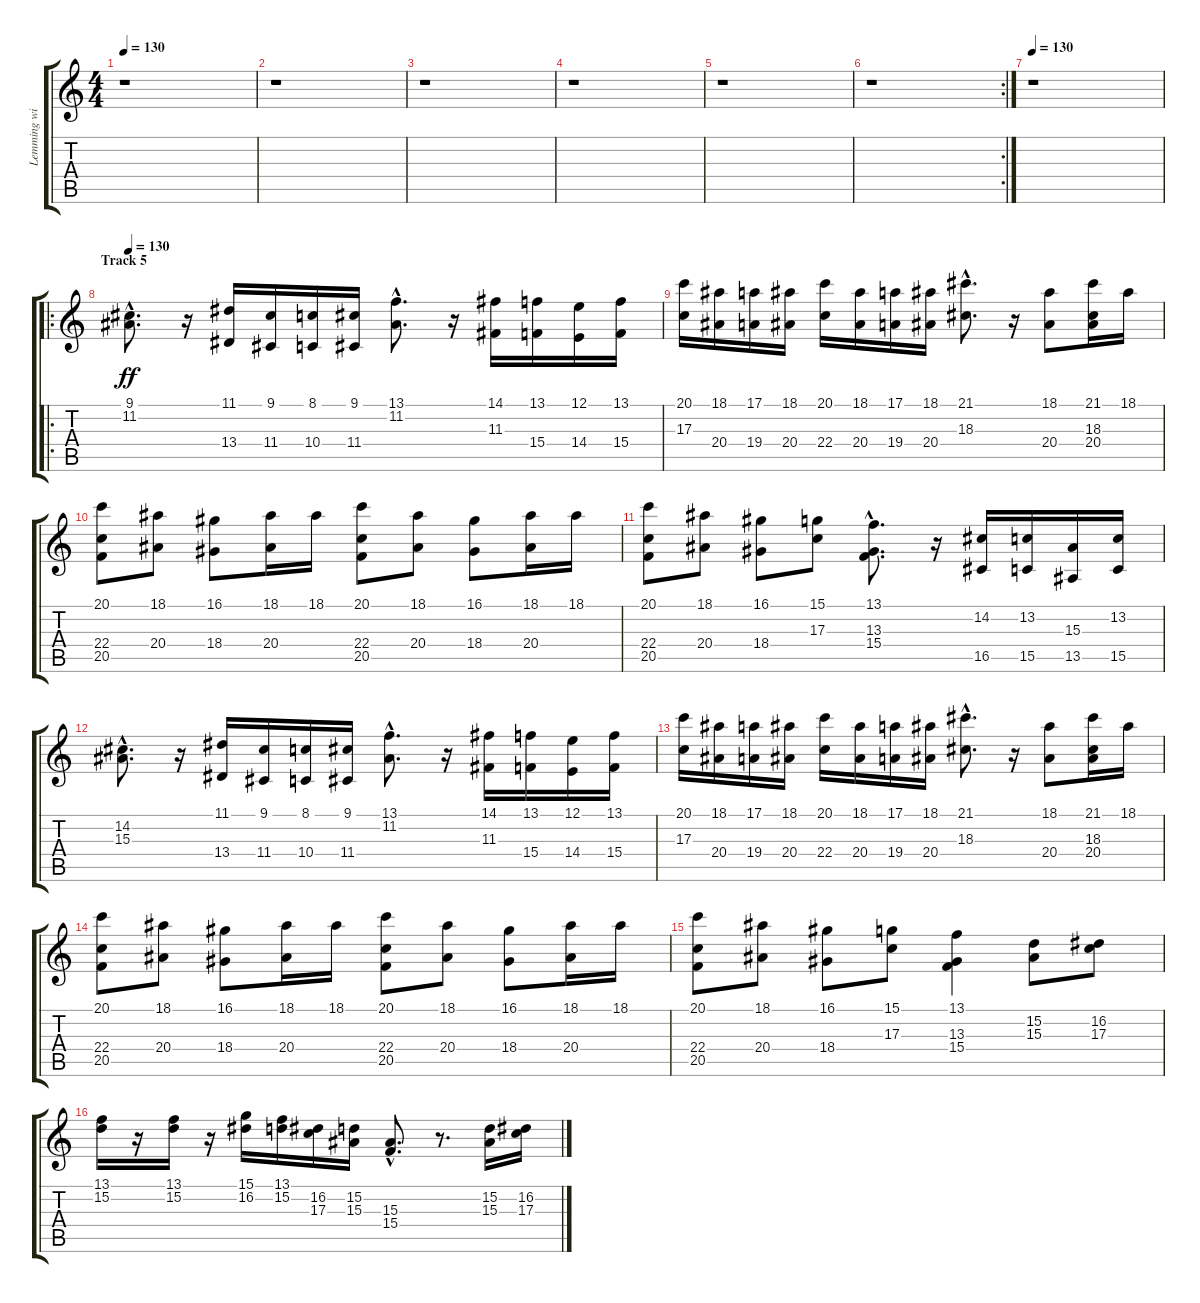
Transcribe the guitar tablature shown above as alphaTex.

\track ("Lemming with Keyboard / Guitar 3" "Lemming wi") {instrument acousticgrandpiano}
\staff {score tabs}
\tuning (E4 B3 G3 D3 A2 E2) {hide}
\ts (4 4)
\tempo 130
\clef g2
\ks c
r.1{dy mf} |
r.1 |
r.1 |
r.1 |
r.1 |
\rc 2
r.1 |
\tempo 130
r.1 |
\ro
\section ("" "Track 5")
\tempo 130
(9.1{hac} 11.2{hac}).8{d dy ff} r.16 (11.1 13.4).16 (9.1 11.4).16 (8.1 10.4).16 (9.1 11.4).16 (13.1{hac} 11.2{hac}).8{d} r.16 (14.1 11.3).16 (13.1 15.4).16 (12.1 14.4).16 (13.1 15.4).16 |
(20.1 17.3).16 (18.1 20.4).16 (17.1 19.4).16 (18.1 20.4).16 (20.1 22.4).16 (18.1 20.4).16 (17.1 19.4).16 (18.1 20.4).16 (21.1{hac} 18.3{hac}).8{d} r.16 (18.1 20.4).8 (21.1 18.3 20.4).16 18.1.16 |
(20.1 22.4 20.5).8 (18.1 20.4).8 (16.1 18.4).8 (18.1 20.4).16 18.1.16 (20.1 22.4 20.5).8 (18.1 20.4).8 (16.1 18.4).8 (18.1 20.4).16 18.1.16 |
(20.1 22.4 20.5).8 (18.1 20.4).8 (16.1 18.4).8 (15.1 17.3).8 (13.1{hac} 13.3{hac} 15.4{hac}).8{d} r.16 (14.2 16.5).16 (13.2 15.5).16 (15.3 13.5).16 (13.2 15.5).16 |
(14.2{hac} 15.3{hac}).8{d} r.16 (11.1 13.4).16 (9.1 11.4).16 (8.1 10.4).16 (9.1 11.4).16 (13.1{hac} 11.2{hac}).8{d} r.16 (14.1 11.3).16 (13.1 15.4).16 (12.1 14.4).16 (13.1 15.4).16 |
(20.1 17.3).16 (18.1 20.4).16 (17.1 19.4).16 (18.1 20.4).16 (20.1 22.4).16 (18.1 20.4).16 (17.1 19.4).16 (18.1 20.4).16 (21.1{hac} 18.3{hac}).8{d} r.16 (18.1 20.4).8 (21.1 18.3 20.4).16 18.1.16 |
(20.1 22.4 20.5).8 (18.1 20.4).8 (16.1 18.4).8 (18.1 20.4).16 18.1.16 (20.1 22.4 20.5).8 (18.1 20.4).8 (16.1 18.4).8 (18.1 20.4).16 18.1.16 |
(20.1 22.4 20.5).8 (18.1 20.4).8 (16.1 18.4).8 (15.1 17.3).8 (13.1 13.3 15.4).4 (15.2 15.3).8 (16.2 17.3).8 |
(13.1 15.2).16 r.16 (13.1 15.2).16 r.16 (15.1 16.2).16 (13.1 15.2).16 (16.2 17.3).16 (15.2 15.3).16 (15.3{hac} 15.4{hac}).8{d} r.8{d} (15.2 15.3).16 (16.2 17.3).16
